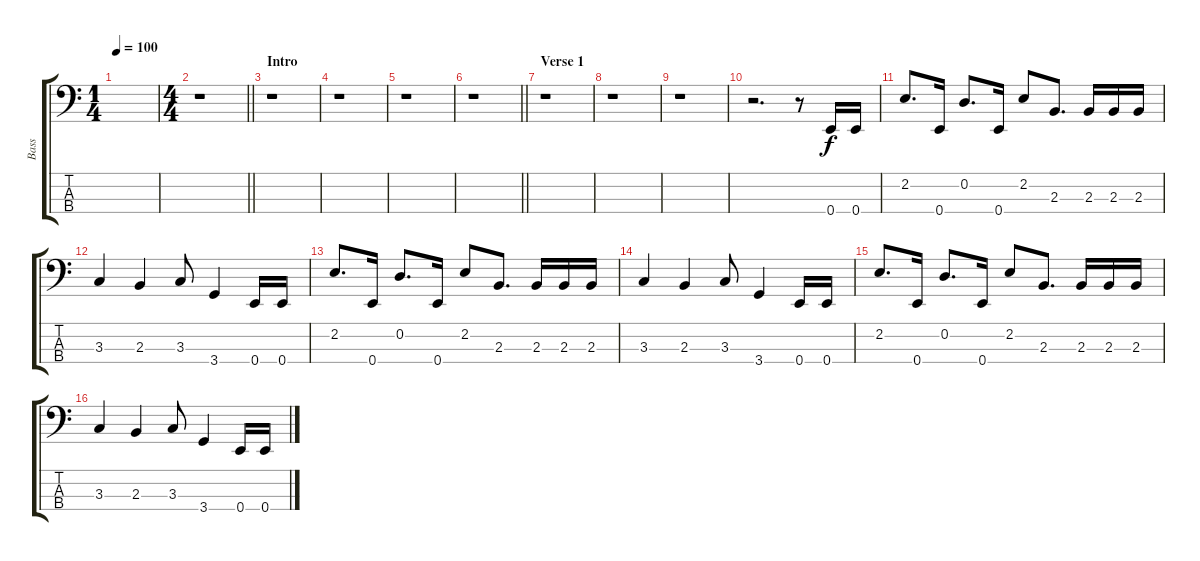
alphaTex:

\track ("Bass" "Bass") {instrument electricbasspick}
\staff {score tabs}
\tuning (G2 D2 A1 E1) {hide}
\ts (1 4)
\tempo 100
\clef f4
\ks c
|
\ts (4 4)
\barLineRight lightlight
r.1 |
\section ("" "Intro")
r.1 |
r.1 |
r.1 |
\barLineRight lightlight
r.1 |
\section ("" "Verse 1")
r.1 |
r.1 |
r.1 |
r.2{d} r.8 0.4.16 0.4.16 |
2.2.8{d} 0.4.16 0.2.8{d} 0.4.16 2.2.8 2.3.8{d} 2.3.16 2.3.16 2.3.16 |
3.3.4 2.3.4 3.3.8 3.4.4 0.4.16 0.4.16 |
2.2.8{d} 0.4.16 0.2.8{d} 0.4.16 2.2.8 2.3.8{d} 2.3.16 2.3.16 2.3.16 |
3.3.4 2.3.4 3.3.8 3.4.4 0.4.16 0.4.16 |
2.2.8{d} 0.4.16 0.2.8{d} 0.4.16 2.2.8 2.3.8{d} 2.3.16 2.3.16 2.3.16 |
3.3.4 2.3.4 3.3.8 3.4.4 0.4.16 0.4.16
